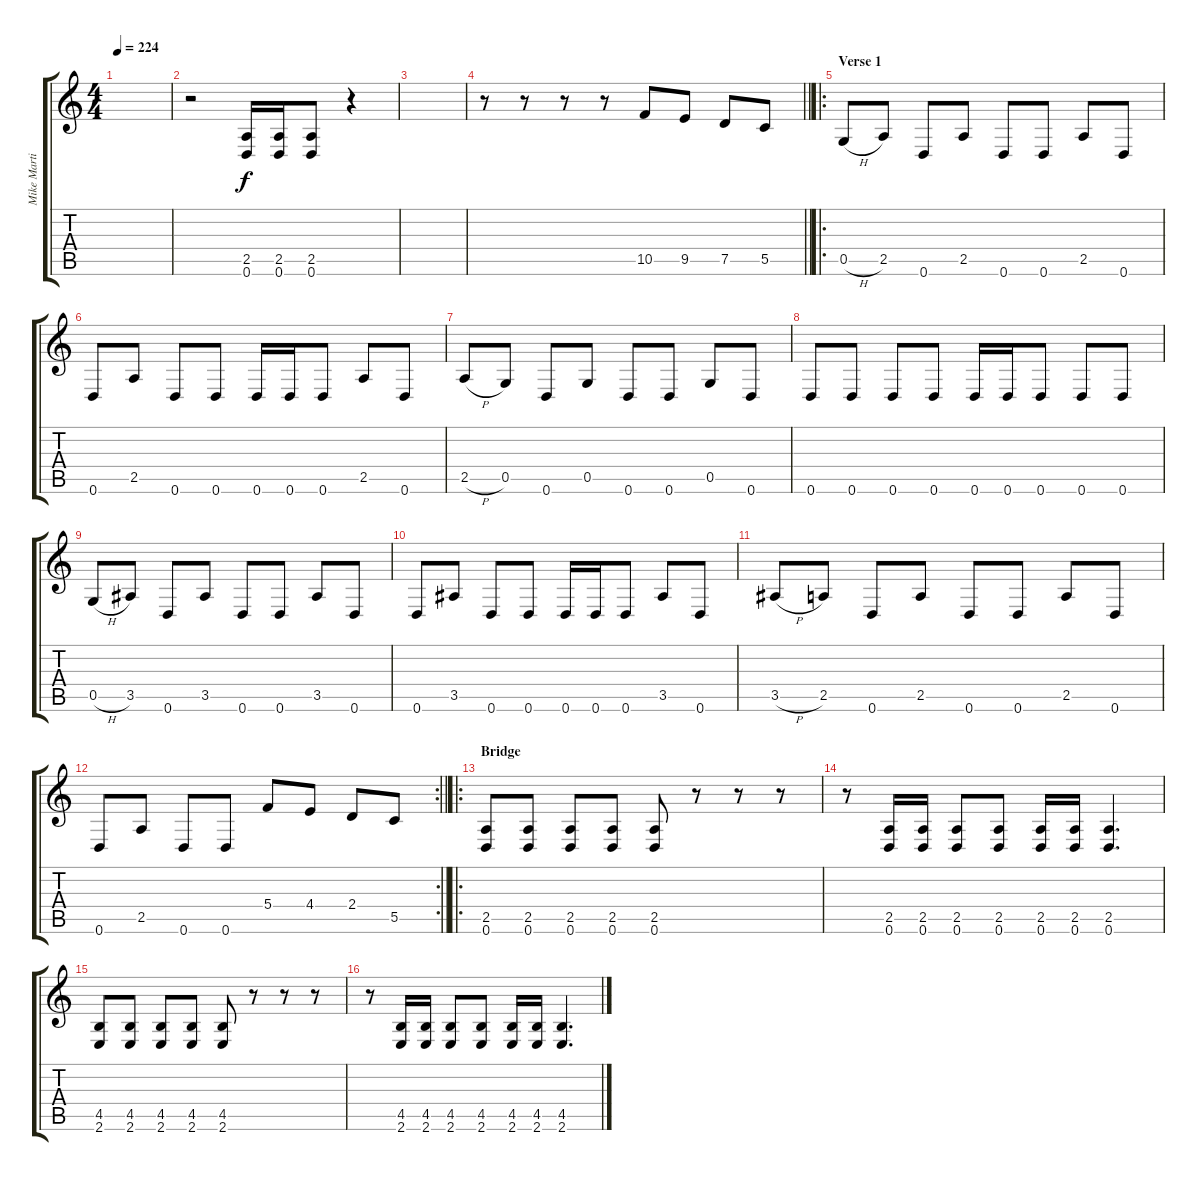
\track ("Mike Martin" "Mike Marti") {instrument distortionguitar}
\staff {score tabs}
\tuning (D4 A3 F3 C3 G2 D2) {hide}
\ts (4 4)
\tempo 224
\clef g2
\ks c
|
r.2 (2.5 0.6).16 (2.5 0.6).16 (2.5 0.6).8 r.4 |
|
\barLineRight lightlight
r.8 r.8 r.8 r.8 10.5.8 9.5.8 7.5.8 5.5.8 |
\ro
\section ("" "Verse 1")
0.5{h}.8 2.5.8 0.6.8 2.5.8 0.6.8 0.6.8 2.5.8 0.6.8 |
0.6.8 2.5.8 0.6.8 0.6.8 0.6.16 0.6.16 0.6.8 2.5.8 0.6.8 |
2.5{h}.8 0.5.8 0.6.8 0.5.8 0.6.8 0.6.8 0.5.8 0.6.8 |
0.6.8 0.6.8 0.6.8 0.6.8 0.6.16 0.6.16 0.6.8 0.6.8 0.6.8 |
0.5{h}.8 3.5.8 0.6.8 3.5.8 0.6.8 0.6.8 3.5.8 0.6.8 |
0.6.8 3.5.8 0.6.8 0.6.8 0.6.16 0.6.16 0.6.8 3.5.8 0.6.8 |
3.5{h}.8 2.5.8 0.6.8 2.5.8 0.6.8 0.6.8 2.5.8 0.6.8 |
\rc 2
\barLineRight lightlight
0.6.8 2.5.8 0.6.8 0.6.8 5.4.8 4.4.8 2.4.8 5.5.8 |
\ro
\section ("" "Bridge")
(2.5 0.6).8 (2.5 0.6).8 (2.5 0.6).8 (2.5 0.6).8 (2.5 0.6).8 r.8 r.8 r.8 |
r.8 (2.5 0.6).16 (2.5 0.6).16 (2.5 0.6).8 (2.5 0.6).8 (2.5 0.6).16 (2.5 0.6).16 (2.5 0.6).4{d} |
(4.5 2.6).8 (4.5 2.6).8 (4.5 2.6).8 (4.5 2.6).8 (4.5 2.6).8 r.8 r.8 r.8 |
r.8 (4.5 2.6).16 (4.5 2.6).16 (4.5 2.6).8 (4.5 2.6).8 (4.5 2.6).16 (4.5 2.6).16 (4.5 2.6).4{d}
